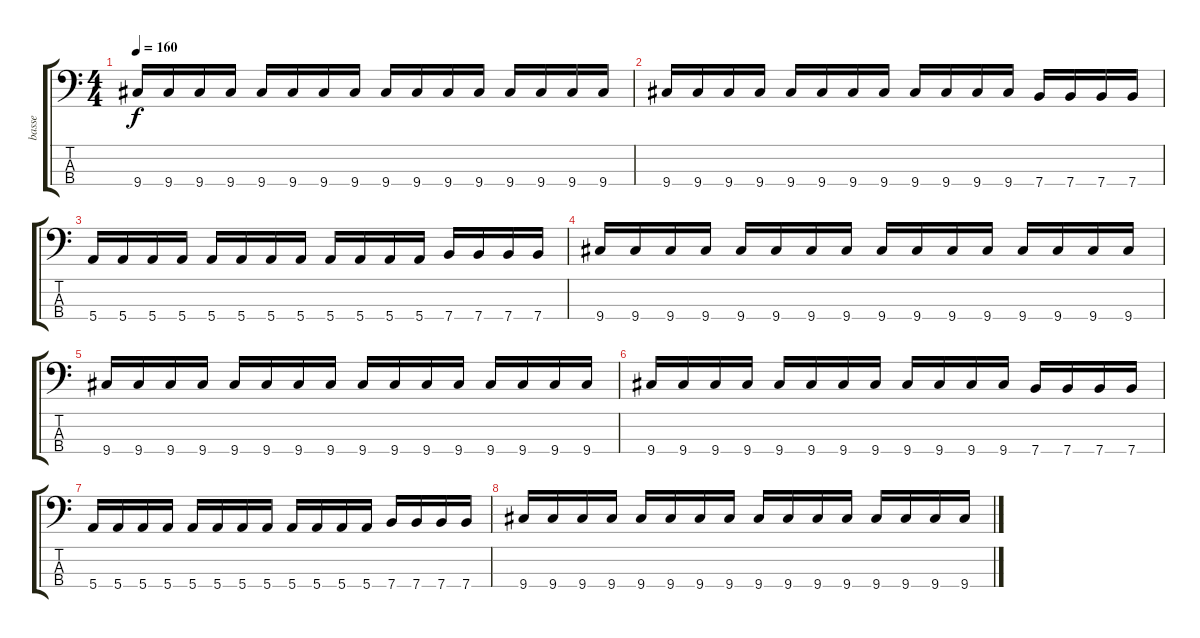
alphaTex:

\track ("basse" "basse") {instrument electricbassfinger}
\staff {score tabs}
\tuning (G2 D2 A1 E1) {hide}
\ts (4 4)
\tempo 160
\clef f4
\ks c
9.4.16{dy f} 9.4.16 9.4.16 9.4.16 9.4.16 9.4.16 9.4.16 9.4.16 9.4.16 9.4.16 9.4.16 9.4.16 9.4.16 9.4.16 9.4.16 9.4.16 |
9.4.16 9.4.16 9.4.16 9.4.16 9.4.16 9.4.16 9.4.16 9.4.16 9.4.16 9.4.16 9.4.16 9.4.16 7.4.16 7.4.16 7.4.16 7.4.16 |
5.4.16 5.4.16 5.4.16 5.4.16 5.4.16 5.4.16 5.4.16 5.4.16 5.4.16 5.4.16 5.4.16 5.4.16 7.4.16 7.4.16 7.4.16 7.4.16 |
9.4.16 9.4.16 9.4.16 9.4.16 9.4.16 9.4.16 9.4.16 9.4.16 9.4.16 9.4.16 9.4.16 9.4.16 9.4.16 9.4.16 9.4.16 9.4.16 |
9.4.16 9.4.16 9.4.16 9.4.16 9.4.16 9.4.16 9.4.16 9.4.16 9.4.16 9.4.16 9.4.16 9.4.16 9.4.16 9.4.16 9.4.16 9.4.16 |
9.4.16 9.4.16 9.4.16 9.4.16 9.4.16 9.4.16 9.4.16 9.4.16 9.4.16 9.4.16 9.4.16 9.4.16 7.4.16 7.4.16 7.4.16 7.4.16 |
5.4.16 5.4.16 5.4.16 5.4.16 5.4.16 5.4.16 5.4.16 5.4.16 5.4.16 5.4.16 5.4.16 5.4.16 7.4.16 7.4.16 7.4.16 7.4.16 |
9.4.16 9.4.16 9.4.16 9.4.16 9.4.16 9.4.16 9.4.16 9.4.16 9.4.16 9.4.16 9.4.16 9.4.16 9.4.16 9.4.16 9.4.16 9.4.16
